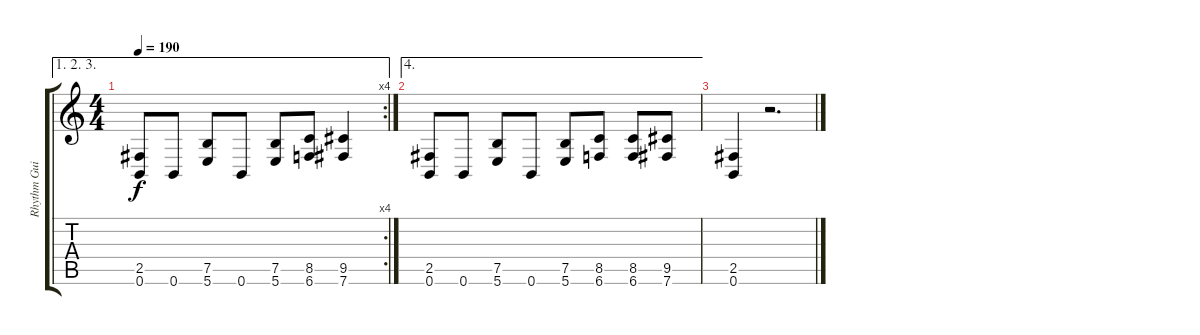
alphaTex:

\track ("Rhythm Guitar" "Rhythm Gui") {instrument overdrivenguitar}
\staff {score tabs}
\tuning (B3 Gb3 D3 A2 E2 B1) {hide}
\ae (1 2 3)
\rc 4
\ts (4 4)
\tempo 190
\clef g2
\ks c
(2.5 0.6).8{dy f} 0.6.8 (7.5 5.6).8 0.6.8 (7.5 5.6).8 (8.5 6.6).8 (9.5 7.6).4 |
\ae 4
(2.5 0.6).8 0.6.8 (7.5 5.6).8 0.6.8 (7.5 5.6).8 (8.5 6.6).8 (8.5 6.6).8 (9.5 7.6).8 |
(2.5 0.6).4 r.2{d}
